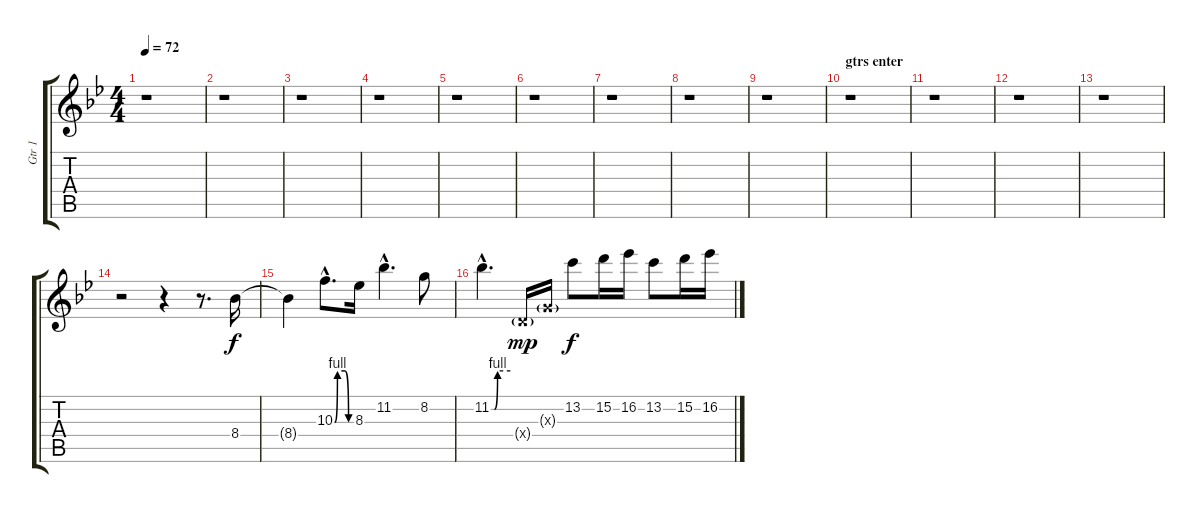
\track ("Gtr 1" "Gtr 1") {instrument distortionguitar}
\staff {score tabs}
\tuning (E4 B3 G3 D3 A2 E2) {hide}
\ts (4 4)
\tempo 72
\clef g2
\ks bb
r.1{dy f} |
r.1 |
r.1 |
r.1 |
r.1 |
r.1 |
r.1 |
r.1 |
r.1 |
\section ("" "gtrs enter")
r.1 |
r.1 |
r.1 |
r.1 |
r.2 r.4 r.8{d} 8.4.16 |
8.4{t}.4 10.3{be (custom 0 0 10 4 37 4 50 0 60 0) hac}.8{d} 8.3.16 11.2{hac}.4{d} 8.2.8 |
11.2{be (custom 0 0 10 0 20 4 60 4) hac}.4{d} 0.4{g x}.16{dy mp} 0.3{g x}.16 13.2.8{dy f} 15.2.16 16.2.16 13.2.8 15.2.16 16.2.16
